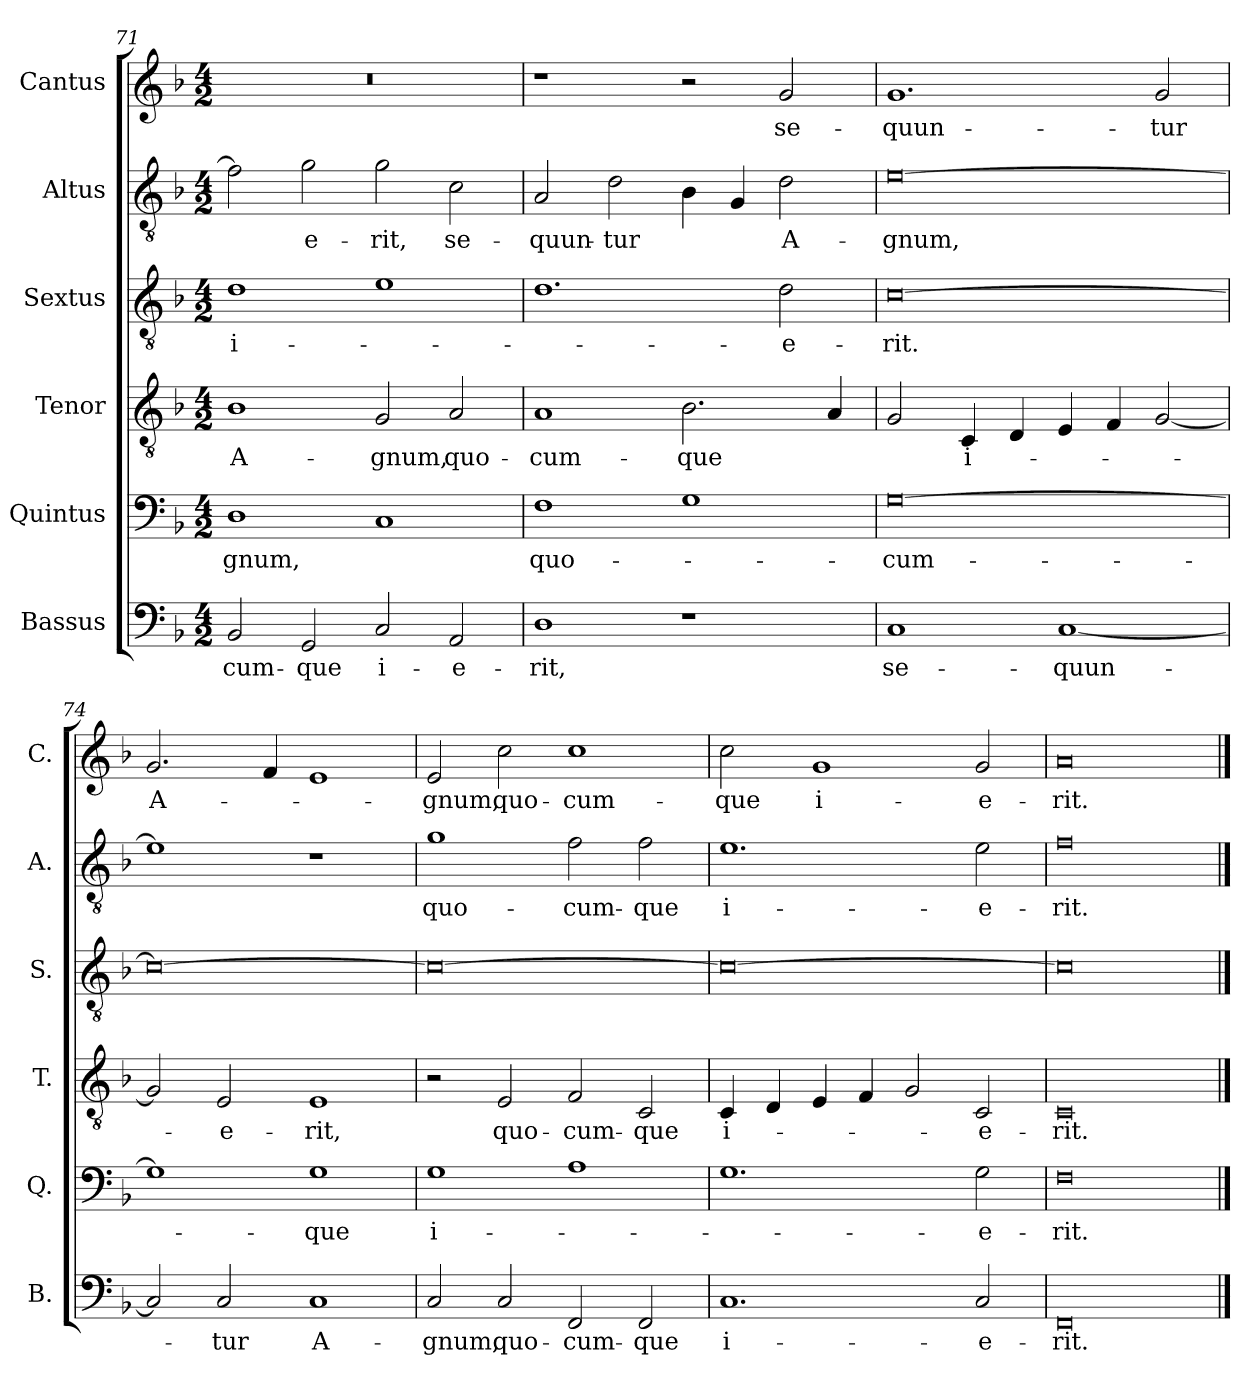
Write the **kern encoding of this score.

**kern	**text	**kern	**text	**kern	**text	**kern	**text	**kern	**text	**kern	**text
*part6	*part6	*part5	*part5	*part4	*part4	*part3	*part3	*part2	*part2	*part1	*part1
*staff6	*staff6	*staff5	*staff5	*staff4	*staff4	*staff3	*staff3	*staff2	*staff2	*staff1	*staff1
*I"Bassus	*	*I"Quintus	*	*I"Tenor	*	*I"Sextus	*	*I"Altus	*	*I"Cantus	*
*I'B.	*	*I'Q.	*	*I'T.	*	*I'S.	*	*I'A.	*	*I'C.	*
*clefF4	*	*clefF4	*	*clefGv2	*	*clefGv2	*	*clefGv2	*	*clefG2	*
*k[b-]	*	*k[b-]	*	*k[b-]	*	*k[b-]	*	*k[b-]	*	*k[b-]	*
*M4/2	*	*M4/2	*	*M4/2	*	*M4/2	*	*M4/2	*	*M4/2	*
=71	=71	=71	=71	=71	=71	=71	=71	=71	=71	=71	=71
2BB-/	-cum-	1D	-gnum,	1B-	A-	1d	i-	2f\]	.	0r	.
2GG/	-que	.	.	.	.	.	.	2g\	-e-	.	.
2C/	i-	1C	.	2G/	-gnum,	1e	.	2g\	-rit,	.	.
2AA/	-e-	.	.	2A/	quo-	.	.	2c\	se-	.	.
=72	=72	=72	=72	=72	=72	=72	=72	=72	=72	=72	=72
1D	-rit,	1F	quo-	1A	-cum-	1.d	.	2A/	-quun-	1r	.
.	.	.	.	.	.	.	.	2d\	-tur	.	.
1r	.	1G	.	2.B-\	-que	.	.	4B-\	.	2r	.
.	.	.	.	.	.	.	.	4G/	.	.	.
.	.	.	.	.	.	2d\	-e-	2d\	A-	2g/	se-
.	.	.	.	4A/	.	.	.	.	.	.	.
=73	=73	=73	=73	=73	=73	=73	=73	=73	=73	=73	=73
1C	se-	[0G	-cum-	2G/	.	[0c	-rit.	[0e	-gnum,	1.g	-quun-
.	.	.	.	4C/	i-	.	.	.	.	.	.
.	.	.	.	4D/	.	.	.	.	.	.	.
[1C	-quun-	.	.	4E/	.	.	.	.	.	.	.
.	.	.	.	4F/	.	.	.	.	.	.	.
.	.	.	.	[2G/	.	.	.	.	.	2g/	-tur
!!LO:PB:g=z
=74	=74	=74	=74	=74	=74	=74	=74	=74	=74	=74	=74
2C/]	.	1G]	.	2G/]	.	0c_	.	1e]	.	2.g/	A-
2C/	-tur	.	.	2E/	-e-	.	.	.	.	.	.
.	.	.	.	.	.	.	.	.	.	4f/	.
1C	A-	1G	-que	1E	-rit,	.	.	1r	.	1e	.
=75	=75	=75	=75	=75	=75	=75	=75	=75	=75	=75	=75
2C/	-gnum,	1G	i-	2r	.	0c_	.	1g	quo-	2e/	-gnum,
2C/	quo-	.	.	2E/	quo-	.	.	.	.	2cc\	quo-
2FF/	-cum-	1A	.	2F/	-cum-	.	.	2f\	-cum-	1cc	-cum-
2FF/	-que	.	.	2C/	-que	.	.	2f\	-que	.	.
=76	=76	=76	=76	=76	=76	=76	=76	=76	=76	=76	=76
1.C	i-	1.G	.	4C/	i-	0c_	.	1.e	i-	2cc\	-que
.	.	.	.	4D/	.	.	.	.	.	.	.
.	.	.	.	4E/	.	.	.	.	.	1g	i-
.	.	.	.	4F/	.	.	.	.	.	.	.
.	.	.	.	2G/	.	.	.	.	.	.	.
2C/	-e-	2G\	-e-	2C/	-e-	.	.	2e\	-e-	2g/	-e-
=77	=77	=77	=77	=77	=77	=77	=77	=77	=77	=77	=77
0FF	-rit.	0F	-rit.	0C	-rit.	0c]	.	0f	-rit.	0a	-rit.
==	==	==	==	==	==	==	==	==	==	==	==
*-	*-	*-	*-	*-	*-	*-	*-	*-	*-	*-	*-
